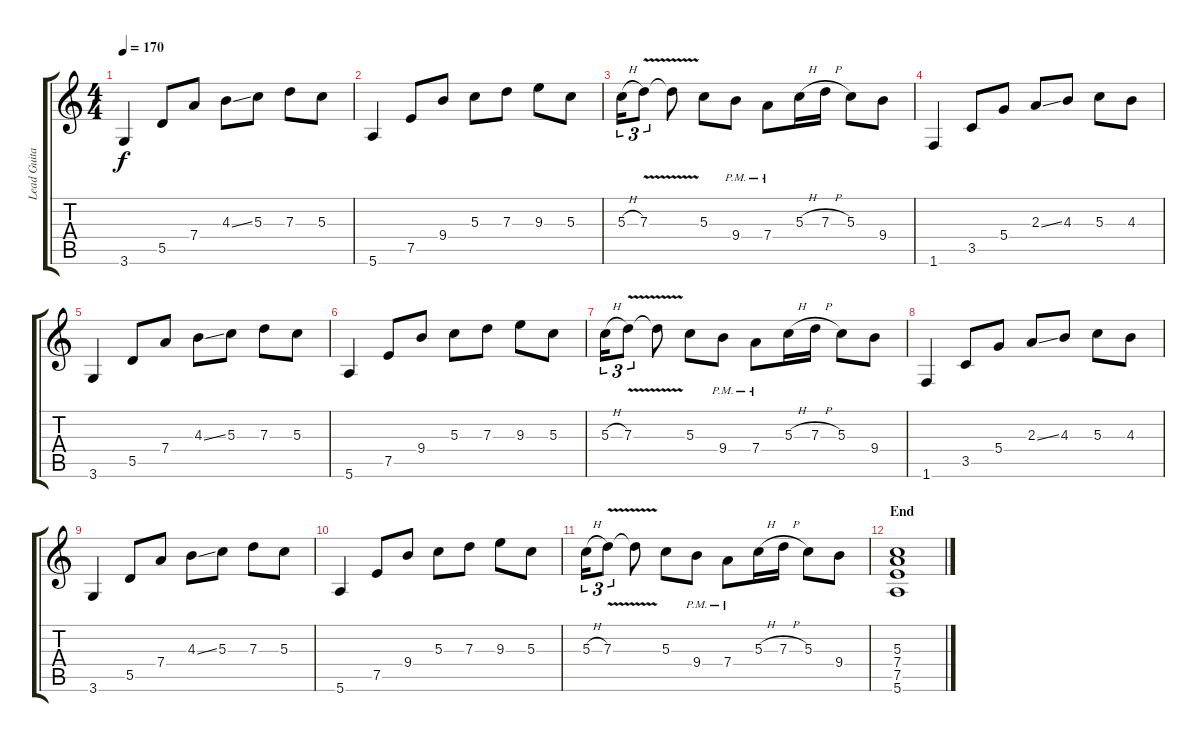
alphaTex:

\track ("Lead Guitar" "Lead Guita") {instrument acousticguitarnylon}
\staff {score tabs}
\tuning (E4 B3 G3 D3 A2 E2) {hide}
\ts (4 4)
\tempo 170
\clef g2
\ks c
3.6.4{dy f} 5.5.8 7.4.8 4.3{ss}.8 5.3.8 7.3.8 5.3.8 |
5.6.4 7.5.8 9.4.8 5.3.8 7.3.8 9.3.8 5.3.8 |
5.3{h}.16{tu (3 2)} 7.3{v}.8{tu (3 2)} 7.3{t}.8 5.3.8 9.4{pm}.8 7.4{pm}.8 5.3{h}.16 7.3{h}.16 5.3.8 9.4.8 |
1.6.4 3.5.8 5.4.8 2.3{ss}.8 4.3.8 5.3.8 4.3.8 |
3.6.4 5.5.8 7.4.8 4.3{ss}.8 5.3.8 7.3.8 5.3.8 |
5.6.4 7.5.8 9.4.8 5.3.8 7.3.8 9.3.8 5.3.8 |
5.3{h}.16{tu (3 2)} 7.3{v}.8{tu (3 2)} 7.3{t}.8 5.3.8 9.4{pm}.8 7.4{pm}.8 5.3{h}.16 7.3{h}.16 5.3.8 9.4.8 |
1.6.4 3.5.8 5.4.8 2.3{ss}.8 4.3.8 5.3.8 4.3.8 |
3.6.4 5.5.8 7.4.8 4.3{ss}.8 5.3.8 7.3.8 5.3.8 |
5.6.4 7.5.8 9.4.8 5.3.8 7.3.8 9.3.8 5.3.8 |
5.3{h}.16{tu (3 2)} 7.3{v}.8{tu (3 2)} 7.3{t}.8 5.3.8 9.4{pm}.8 7.4{pm}.8 5.3{h}.16 7.3{h}.16 5.3.8 9.4.8 |
\section ("" "End")
(5.3 7.4 7.5 5.6).1
